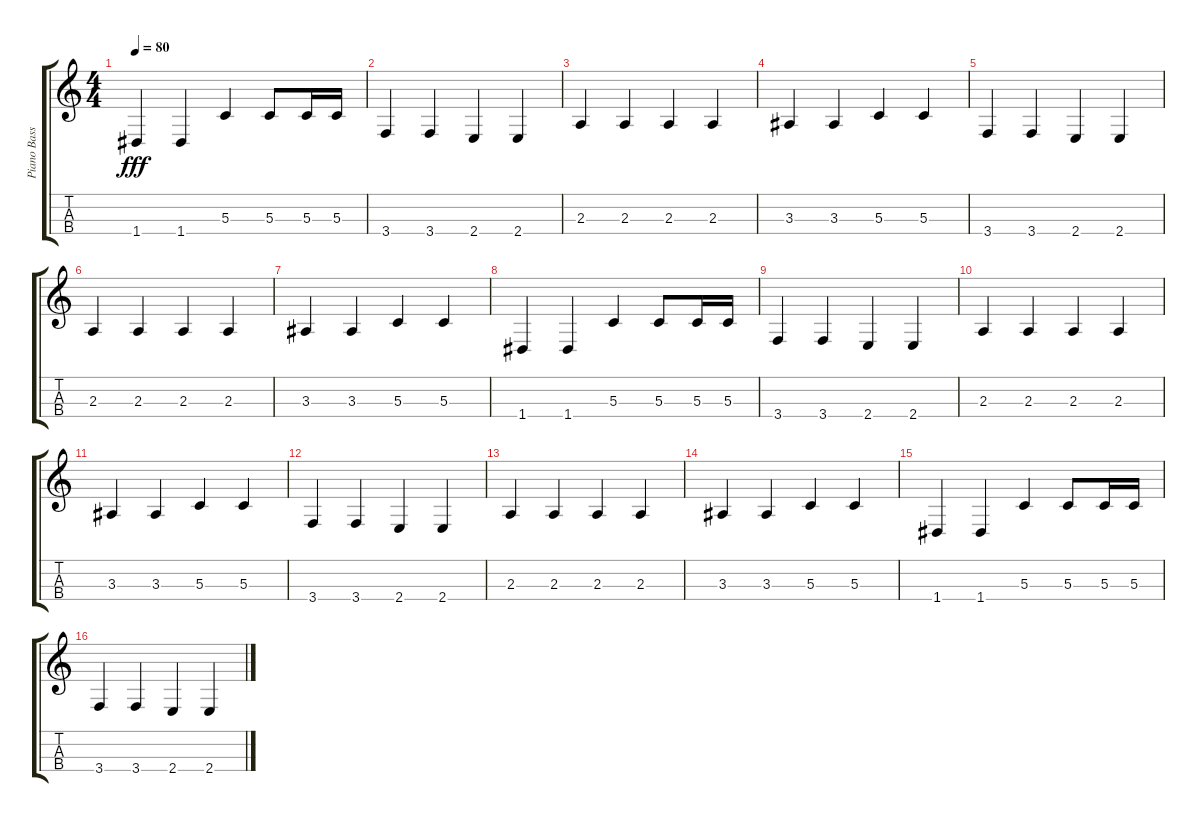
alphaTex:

\track ("Piano Bass" "Piano Bass") {instrument brightacousticpiano}
\staff {score tabs}
\tuning (E4 B3 G3 D3) {hide}
\ts (4 4)
\tempo 80
\clef g2
\ks c
1.4.4{dy fff} 1.4.4 5.3.4 5.3.8 5.3.16 5.3.16 |
3.4.4 3.4.4 2.4.4 2.4.4 |
2.3.4 2.3.4 2.3.4 2.3.4 |
3.3.4 3.3.4 5.3.4 5.3.4 |
3.4.4 3.4.4 2.4.4 2.4.4 |
2.3.4 2.3.4 2.3.4 2.3.4 |
3.3.4 3.3.4 5.3.4 5.3.4 |
1.4.4 1.4.4 5.3.4 5.3.8 5.3.16 5.3.16 |
3.4.4 3.4.4 2.4.4 2.4.4 |
2.3.4 2.3.4 2.3.4 2.3.4 |
3.3.4 3.3.4 5.3.4 5.3.4 |
3.4.4 3.4.4 2.4.4 2.4.4 |
2.3.4 2.3.4 2.3.4 2.3.4 |
3.3.4 3.3.4 5.3.4 5.3.4 |
1.4.4 1.4.4 5.3.4 5.3.8 5.3.16 5.3.16 |
3.4.4 3.4.4 2.4.4 2.4.4
